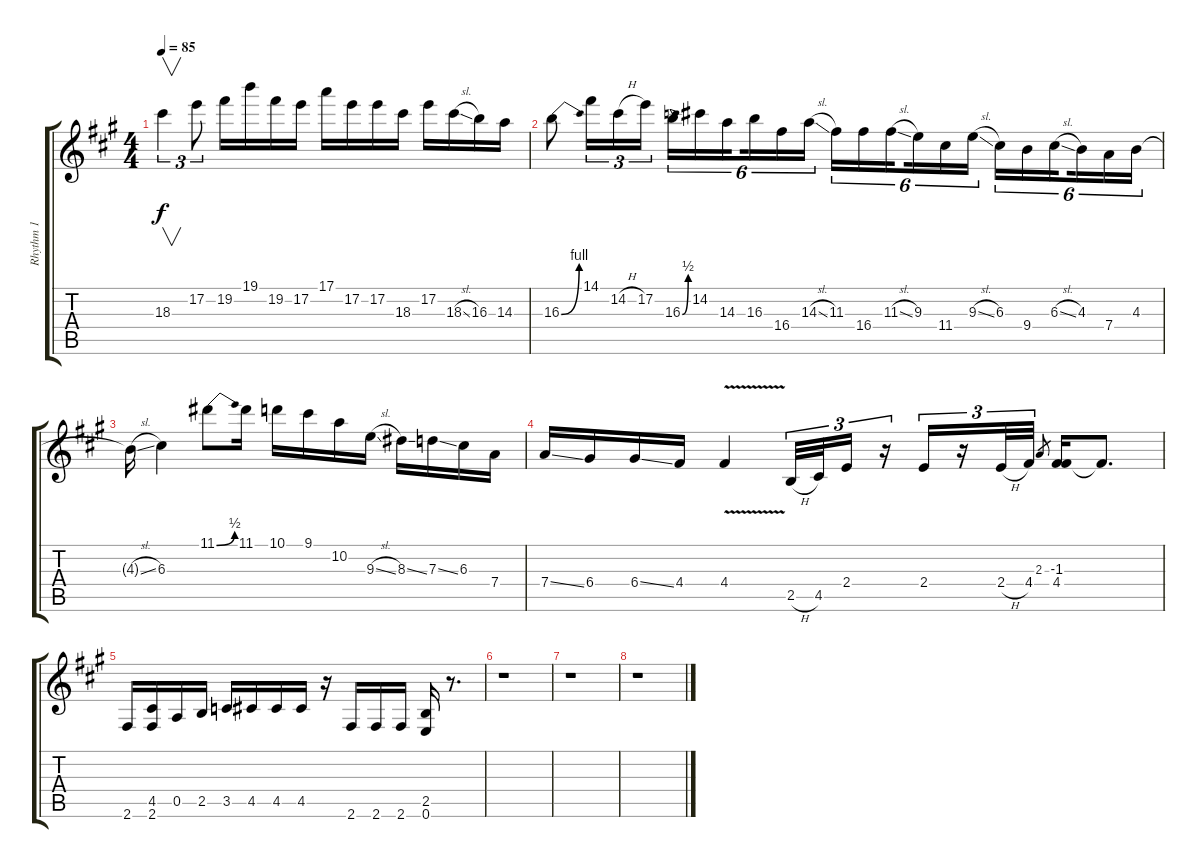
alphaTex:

\track ("Rhythm 1" "Rhythm 1") {instrument electricguitarjazz}
\staff {score tabs}
\tuning (E4 B3 G3 D3 A2 E2) {hide}
\ts (4 4)
\tempo 85
\clef g2
\ks a
18.3{t}.4{v tu (3 2) dy f} 17.2.8{tu (3 2)} 19.2.16 19.1.16 19.2.16 17.2.16 17.1.16 17.2.16 17.2.16 18.3.16 17.2.16 18.3{sl}.16 16.3.16 14.3.16 |
16.3{be (bend 0 0 60 4)}.8 14.1.16{tu (3 2)} 14.2{h}.16{tu (3 2)} 17.2.16{tu (3 2)} 16.3{be (bend 0 0 60 2)}.16{tu (6 4)} 14.2.16{tu (6 4)} 14.3.16{tu (6 4) beam splitsecondary} 16.3.16{tu (6 4)} 16.4.16{tu (6 4)} 14.3{sl}.16{tu (6 4)} 11.3.16{tu (6 4)} 16.4.16{tu (6 4)} 11.3{sl}.16{tu (6 4) beam splitsecondary} 9.3.16{tu (6 4)} 11.4.16{tu (6 4)} 9.3{sl}.16{tu (6 4)} 6.3.16{tu (6 4)} 9.4.16{tu (6 4)} 6.3{sl}.16{tu (6 4) beam splitsecondary} 4.3.16{tu (6 4)} 7.4.16{tu (6 4)} 4.3.16{tu (6 4)} |
4.3{sl t}.16 6.3.4 11.1{be (bend 0 0 60 2)}.8 11.1.16 10.1.16 9.1.16 10.2.16 9.3{sl}.16 8.3{ss}.16 7.3{ss}.16 6.3.16 7.4.16 |
7.4{ss}.16 6.4.16 6.4{ss}.16 4.4.16 4.4{v}.4 2.5{h}.32{tu (3 2)} 4.5.32{tu (3 2)} 2.4.16{tu (3 2)} r.16{tu (3 2)} 2.4.16{tu (3 2)} r.16{tu (3 2)} 2.4{h}.32{tu (3 2)} 4.4.32{tu (3 2)} 2.3.8{gr} (-1.3 4.4).16 4.4{t}.8{d} |
2.6.16 (4.5 2.6).16 0.5.16 2.5.16 3.5.16 4.5.16 4.5.16 4.5.16 r.16 2.6.16 2.6.16 2.6.16 (2.5 0.6).16 r.8{d} |
r.1 |
r.1 |
r.1
